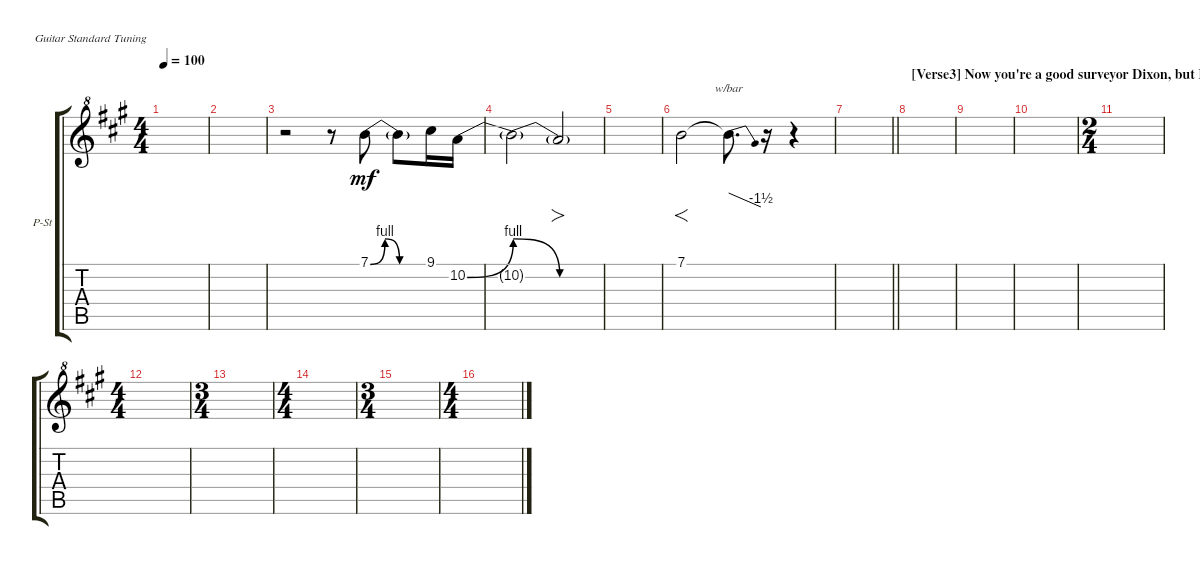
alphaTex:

\bracketExtendMode groupsimilarinstruments
\firstSystemTrackNameOrientation horizontal
\otherSystemsTrackNameOrientation horizontal
\track ("Pedal Steel" "P-St") {instrument electricguitarclean}
\staff {score tabs}
\tuning (E4 B3 G3 D3 A2 E2)
\ts (4 4)
\tempo 100
\clef g2
\ottava 8va
\scale
0.333333
\ks f#minor
|
\scale
0.333333 |
\scale
0.333333 r.2 r.8 7.1{be (bendrelease 0 0 0.6 4 20.4 4 30 0)}.8{dy mf} 7.1{be (hold 0 0 60 0) t}.8 9.1.16 10.2{be (bend 0 0 9 4)}.16 |
\scale
0.333333 10.2{be (release 22.2 4 30 0) t}.2 10.2{be (hold 0 0 60 0) t}.2{fo} |
\scale
0.333333 |
\scale
0.333333 7.1.2{f} 7.1{t}.8{d tbe (dive default 18.599999999999998 0 54 -6)} r.16 r.4 |
\scale
0.333333
\barLineRight lightlight
|
\section ("" "[Verse3] Now you're a good surveyor Dixon, but I swear you'll make me mad")
\scale
0.333333 |
\scale
0.333333 |
\scale
0.185629 |
\ts (2 4)
\scale
0.407186 |
\ts (4 4)
\scale
0.407186 |
\ts (3 4)
\scale
0.333333 |
\ts (4 4)
\scale
0.333333 |
\ts (3 4)
\scale
0.333333 |
\ts (4 4)
\scale
0.333333
